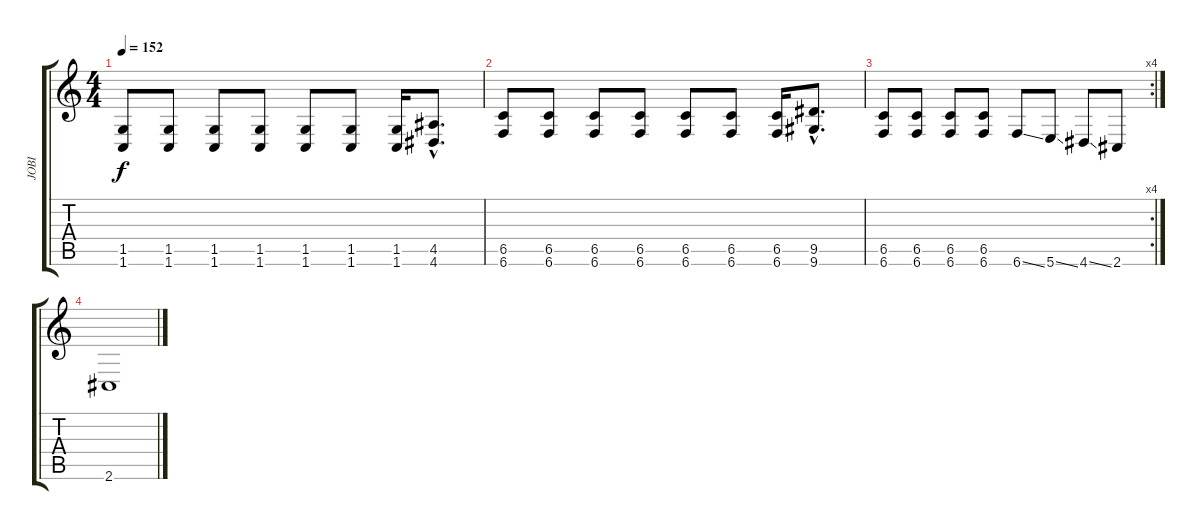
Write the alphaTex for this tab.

\track ("JOBI" "JOBI") {instrument overdrivenguitar}
\staff {score tabs}
\tuning (Db4 Ab3 E3 B2 Gb2 B1) {hide}
\ts (4 4)
\tempo 152
\clef g2
\ks c
(1.5 1.6).8{dy f} (1.5 1.6).8 (1.5 1.6).8 (1.5 1.6).8 (1.5 1.6).8 (1.5 1.6).8 (1.5 1.6).16 (4.5{hac} 4.6{hac}).8{d} |
(6.5 6.6).8 (6.5 6.6).8 (6.5 6.6).8 (6.5 6.6).8 (6.5 6.6).8 (6.5 6.6).8 (6.5 6.6).16 (9.5{hac} 9.6{hac}).8{d} |
\rc 4
(6.5 6.6).8 (6.5 6.6).8 (6.5 6.6).8 (6.5 6.6).8 6.6{ss}.8 5.6{ss}.8 4.6{ss}.8 2.6.8 |
2.6.1
